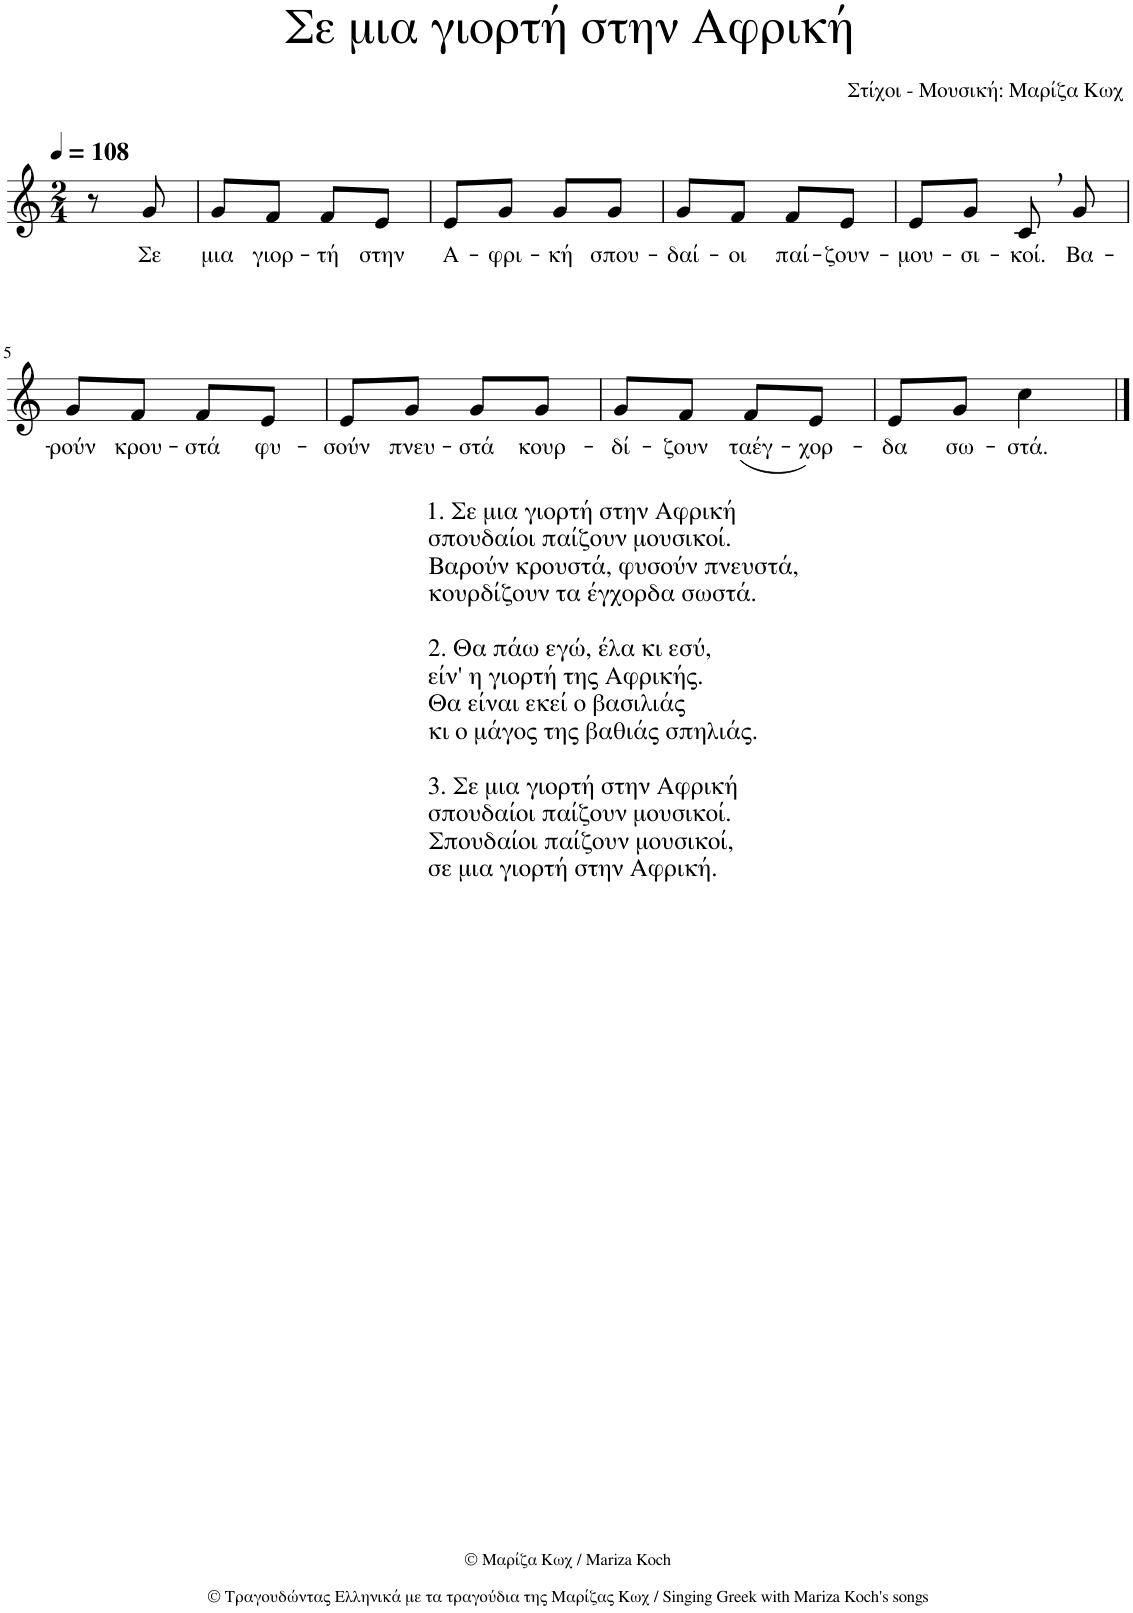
**kern	**text
*part1	*part1
*staff1	*staff1
*I"Piano	*
*I'Pno.	*
*clefG2	*
*k[]	*
*M2/4	*
*MM108	*
=	=
8r	.
!	!LO:LY:b
8g/	Σε
=1	=1
!	!LO:LY:b
8g/L	μια
!	!LO:LY:b
8f/J	γιορ-
!	!LO:LY:b
8f/L	-τή
!	!LO:LY:b
8e/J	στην
=2	=2
!	!LO:LY:b
8e/L	Α-
!	!LO:LY:b
8g/J	-φρι-
!	!LO:LY:b
8g/L	-κή
!	!LO:LY:b
8g/J	σπου-
=3	=3
!	!LO:LY:b
8g/L	-δαί-
!	!LO:LY:b
8f/J	-οι
!	!LO:LY:b
8f/L	παί-
!	!LO:LY:b
8e/J	-ζουν-
=4	=4
!	!LO:LY:b
8e/L	-μου-
!	!LO:LY:b
8g/J	-σι-
!	!LO:LY:b
8c,/	-κοί.
!	!LO:LY:b
8g/	Βα-
!!LO:LB:g=z
=5	=5
!LO:TX:b:t=1. Σε μια γιορτή στην Αφρική	!
!LO:TX:b:t=σπουδαίοι παίζουν μουσικοί.	!
!LO:TX:b:t=Βαρούν κρουστά, φυσούν πνευστά,	!
!LO:TX:b:t=κουρδίζουν τα έγχορδα σωστά.	!
!LO:TX:b:t=2. Θα πάω εγώ, έλα κι εσύ,	!
!LO:TX:b:t=είν' η γιορτή της Αφρικής.	!
!LO:TX:b:t=Θα είναι εκεί ο βασιλιάς	!
!LO:TX:b:t=κι ο μάγος της βαθιάς σπηλιάς.	!
!LO:TX:b:t=3. Σε μια γιορτή στην Αφρική	!
!LO:TX:b:t=σπουδαίοι παίζουν μουσικοί.	!
!LO:TX:b:t=Σπουδαίοι παίζουν μουσικοί,	!
!LO:TX:b:t=σε μια γιορτή στην Αφρική.	!
!	!LO:LY:b
8g/L	-ρούν
!	!LO:LY:b
8f/J	κρου-
!	!LO:LY:b
8f/L	-στά
!	!LO:LY:b
8e/J	φυ-
=6	=6
!	!LO:LY:b
8e/L	-σούν
!	!LO:LY:b
8g/J	πνευ-
!	!LO:LY:b
8g/L	-στά
!	!LO:LY:b
8g/J	κουρ-
=7	=7
!	!LO:LY:b
8g/L	-δί-
!	!LO:LY:b
8f/J	-ζουν
!	!LO:LY:b
(8f/L	ταέγ-
!	!LO:LY:b
8e/J)	-χορ-
=8	=8
!	!LO:LY:b
8e/L	-δα
!	!LO:LY:b
8g/J	σω-
!	!LO:LY:b
4cc\	-στά.
==	==
*-	*-
